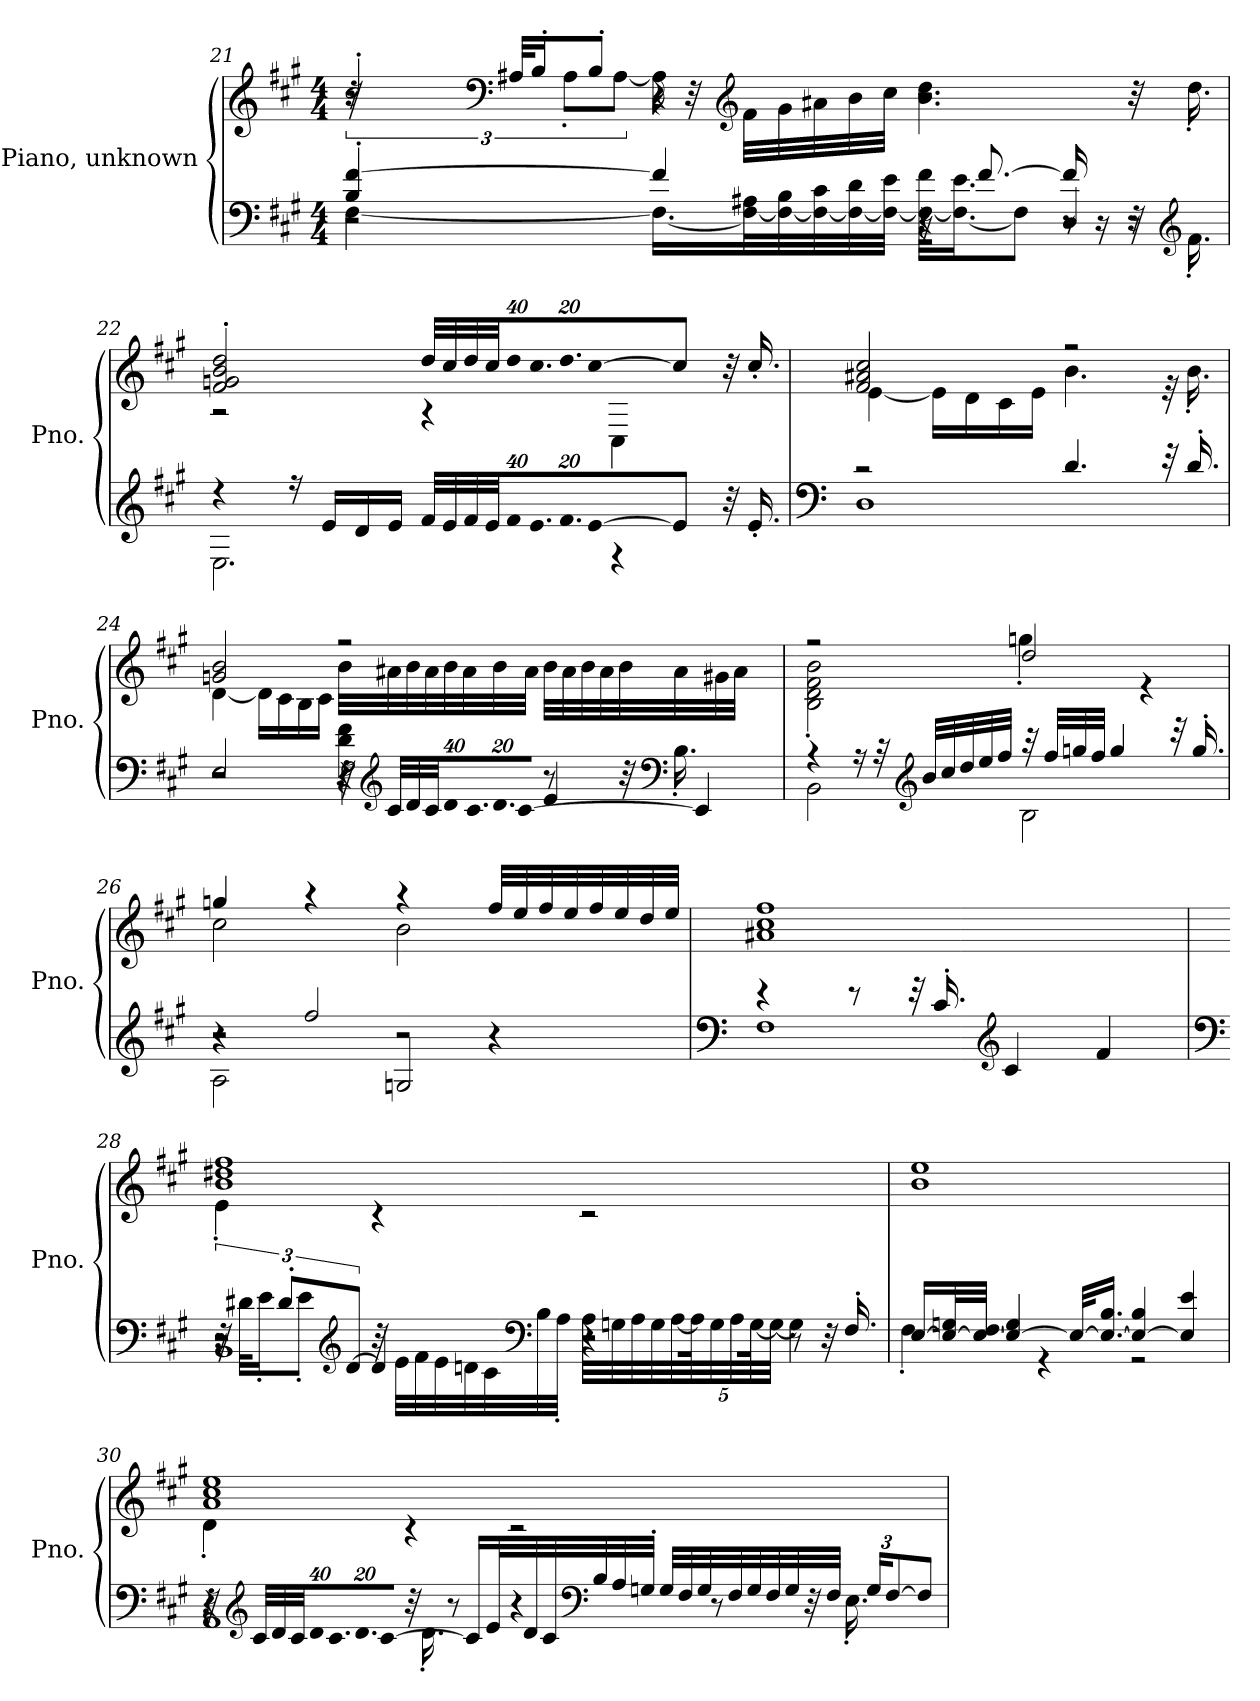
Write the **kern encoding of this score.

**kern	**kern
*part1	*part1
*staff2	*staff1
*I"Piano, unknown	*
*I'Pno.	*
!!LO:PB:g=z
*clefF4	*clefG2
*k[f#c#g#]	*k[f#c#g#]
*M4/4	*M4/4
=21	=21
*^	*^
*	*^	*	*^
4B/' [4f#/'	[4F#\	2r	2cc#'/	12r	32r
*	*	*	*clefF4	*	*
.	.	.	.	.	32A#X/KLL
.	.	.	.	.	16B'/J
.	.	.	.	12A#'\L	.
.	.	.	.	.	8B'/J
.	.	.	.	[12A#\J	.
4f#/]	16.F#\LL_	.	.	16A#\]	4r
.	.	.	.	32r	.
*	*	*	*clefG2	*	*
.	32F#\_ 32A#X\L	.	.	32f#\LLL	.
.	32F#\_ 32B\	.	.	32g#\	.
.	32F#\_ 32c#\	.	.	32a#X\	.
.	32F#\_ 32d\	.	.	32b\	.
.	32F#\_ 32e\JJJ	.	.	32cc#\JJJ	.
16r	32F#\_ 32f#\KLL	4r	2r	4.b\ 4.dd\	2r
.	16.F#\_ 16.e\J	.	.	.	.
[8.f#/	.	.	.	.	.
.	8F#\J]	.	.	.	.
16f#/]	8r	4D/	.	.	.
16r	.	.	.	.	.
8r	32r	.	.	32r	.
*clefG2	*	*	*	*	*
.	16.f#'\	.	.	16.dd'\	.
*	*v	*v	*	*	*
*	*	*	*v	*v
!!LO:LB:g=z
=22	=22	=22	=22
4r	2.E\	2f#/' 2gn/' 2b/' 2dd/'	2r
16r	.	.	.
16e/LL	.	.	.
16d/	.	.	.
16e/JJ	.	.	.
32f#/LLL	.	32dd/LLL	4r
32e/	.	32cc#/	.
32f#/	.	32dd/	.
32e/	.	32cc#/	.
*Xbrackettup	*	*	*
!LO:N:vis=32	!	!	!
*	*	*Xbrackettup	*
!	!	!LO:N:vis=32	!
640%23f#/	.	640%23dd/	.
!LO:N:vis=64.	!	!LO:N:vis=64.	!
640%17e/L	.	640%17cc#/L	.
!LO:N:vis=64.	!	!LO:N:vis=64.	!
640%17f#/J	.	640%17dd/J	.
!LO:N:vis=32	!	!LO:N:vis=32	!
[640%23e/JJ	.	[640%23cc#/JJ	.
8e/J]	4r	8cc#/J]	4C#\
32r	.	32r	.
16.e'/	.	16.cc#'/	.
=23	=23	=23	=23
*clefF4	*	*	*
2r	1D	2f#/ 2a#X/ 2cc#/	[4e\
.	.	.	16e\LL]
.	.	.	16d\
.	.	.	16c#\
.	.	.	16e\JJ
4.d/	.	2r	4.b\
32r	.	.	32r
16.d'/	.	.	16.b'\
!!LO:LB:g=z	!!
=24	=24	=24	=24
*^	*^	*	*
2r	2r	2E/	2r	2gn/ 2b/	[4d\
.	.	.	.	.	16d\LL]
.	.	.	.	.	16c#\
.	.	.	.	.	16B\
.	.	.	.	.	16c#\JJ
4r	4d\' 4f#\'	32r	2F#\	2r	32b\LLL
*clefG2	*	*	*	*	*
.	.	32c#/LLL	.	.	32a#X\
.	.	32d/	.	.	32b\
.	.	32c#/	.	.	32a#\
!	!	!LO:N:vis=32	!	!	!
.	.	640%23d/	.	.	32b\
.	.	.	.	.	32a#\
!	!	!LO:N:vis=64.	!	!	!
.	.	640%17c#/L	.	.	.
!	!	!LO:N:vis=64.	!	!	!
.	.	640%17d/J	.	.	32b\
!	!	!LO:N:vis=32	!	!	!
.	.	[640%23c#/JJJ	.	.	.
.	.	.	.	.	32a#\JJJ
4e/	8r	4c#/]	.	.	32b\LLL
.	.	.	.	.	32a#\
.	.	.	.	.	32b\
.	.	.	.	.	32a#\
.	32r	.	.	.	32b\
*clefF4	*	*	*	*	*
.	16.B'\	.	.	.	32a#\
.	.	.	.	.	32g#X\
.	.	.	.	.	32a#\JJJ
*	*v	*v	*v	*	*
!!LO:LB:g=z	!!
=25	=25	=25	=25
4r	2BB\	2r	2B\' 2d\' 2f#\' 2b\'
16r	.	.	.
32r	.	.	.
*clefG2	*	*	*
32b/LLL	.	.	.
32cc#/	.	.	.
32dd/	.	.	.
32ee/	.	.	.
32ff#/JJJ	.	.	.
32r	2B\	2dd/	4ggn'\
32ff#/LLL	.	.	.
32ggn/	.	.	.
32ff#/JJJ	.	.	.
4gg/	.	.	.
.	.	.	4r
32r	.	.	.
16.gg'/	.	.	.
=26	=26	=26	=26
*	*^	*	*
4r	2A\	2r	4ggn/	2cc#\
2ff#/	.	.	4r	.
.	2r	2Gn/	4r	2b\
4r	.	.	32ff#/LLL	.
.	.	.	32ee/	.
.	.	.	32ff#/	.
.	.	.	32ee/	.
.	.	.	32ff#/	.
.	.	.	32ee/	.
.	.	.	32dd/	.
.	.	.	32ee/JJJ	.
*v	*v	*v	*	*
*	*v	*v
=27	=27
*clefF4	*
*^	*
4r	1F#	1a#X 1cc# 1ff#
8r	.	.
32r	.	.
16.c#'/	.	.
*clefG2	*	*
4c#/	.	.
4f#/	.	.
*v	*v	*
!!LO:LB:g=z
=28	=28
*clefF4	*
*brackettup	*
*^	*^
*	*^	*	*
*	*	*^	*	*
12r	32r	2r	1BB	1b 1dd#X 1ff#	4e'\
.	32d#X\KLL	.	.	.	.
.	16e'\J	.	.	.	.
12d#'/L	.	.	.	.	.
.	8e'\J	.	.	.	.
*clefG2	*	*	*	*	*
[12d#/J	.	.	.	.	.
4d#/]	32r	.	.	.	4r
.	32e\LLL	.	.	.	.
.	32f#\	.	.	.	.
.	32e\	.	.	.	.
.	32dn\	.	.	.	.
.	32c#\	.	.	.	.
*clefF4	*	*	*	*	*
.	32B\	.	.	.	.
.	32A'\JJJ	.	.	.	.
2r	32A\LLL	4r	.	.	2r
.	32Gn\	.	.	.	.
.	32A\	.	.	.	.
.	32G\	.	.	.	.
*	*Xbrackettup	*	*	*	*
.	[40A\	.	.	.	.
.	80A\K]	.	.	.	.
.	40G\	.	.	.	.
.	40A\	.	.	.	.
.	[80G\K	.	.	.	.
.	40G\JJJ_	.	.	.	.
.	4G\]	8r	.	.	.
.	.	32r	.	.	.
.	.	16.F#'/	.	.	.
*	*v	*v	*v	*	*
*	*	*v	*v
!!LO:LB:g=z
=29	=29	=29
[16E/LL	4F#'\	1b 1ee
32E/_ 32Gn/L	.	.
32E/_ 32F#/JJJ	.	.
4E/_ 4G/	.	.
.	4r	.
32E/KLL_	.	.
16.E/_ 16.B/JJ	.	.
4E/_ 4B/	2r	.
4E/] 4e/	.	.
!!LO:PB:g=z
=30	=30	=30
*	*^	*^
32r	4r	1AA	1a 1cc# 1ee	4d'\
*clefG2	*	*	*	*
32c#/LLL	.	.	.	.
32d/	.	.	.	.
32c#/	.	.	.	.
!LO:N:vis=32	!	!	!	!
640%23d/	.	.	.	.
!LO:N:vis=64.	!	!	!	!
640%17c#/L	.	.	.	.
!LO:N:vis=64.	!	!	!	!
640%17d/J	.	.	.	.
!LO:N:vis=32	!	!	!	!
[640%23c#/JJJ	.	.	.	.
16c#/LL]	32r	.	.	4r
.	16.d'\	.	.	.
32e/L	.	.	.	.
32d/	.	.	.	.
32c#/	8r	.	.	.
*clefF4	*	*	*	*
32B/	.	.	.	.
32A/	.	.	.	.
32Gn'/JJJ	.	.	.	.
32G/LLL	4r	.	.	2r
32F#/	.	.	.	.
32G/	.	.	.	.
32F#/	.	.	.	.
32G/	.	.	.	.
32F#/	.	.	.	.
32G/	.	.	.	.
32F#/JJJ	.	.	.	.
24G/KL	8r	.	.	.
[12F#/	.	.	.	.
8F#/J]	32r	.	.	.
.	16.E'\	.	.	.
*v	*v	*v	*	*
*	*v	*v
=	=
*-	*-
